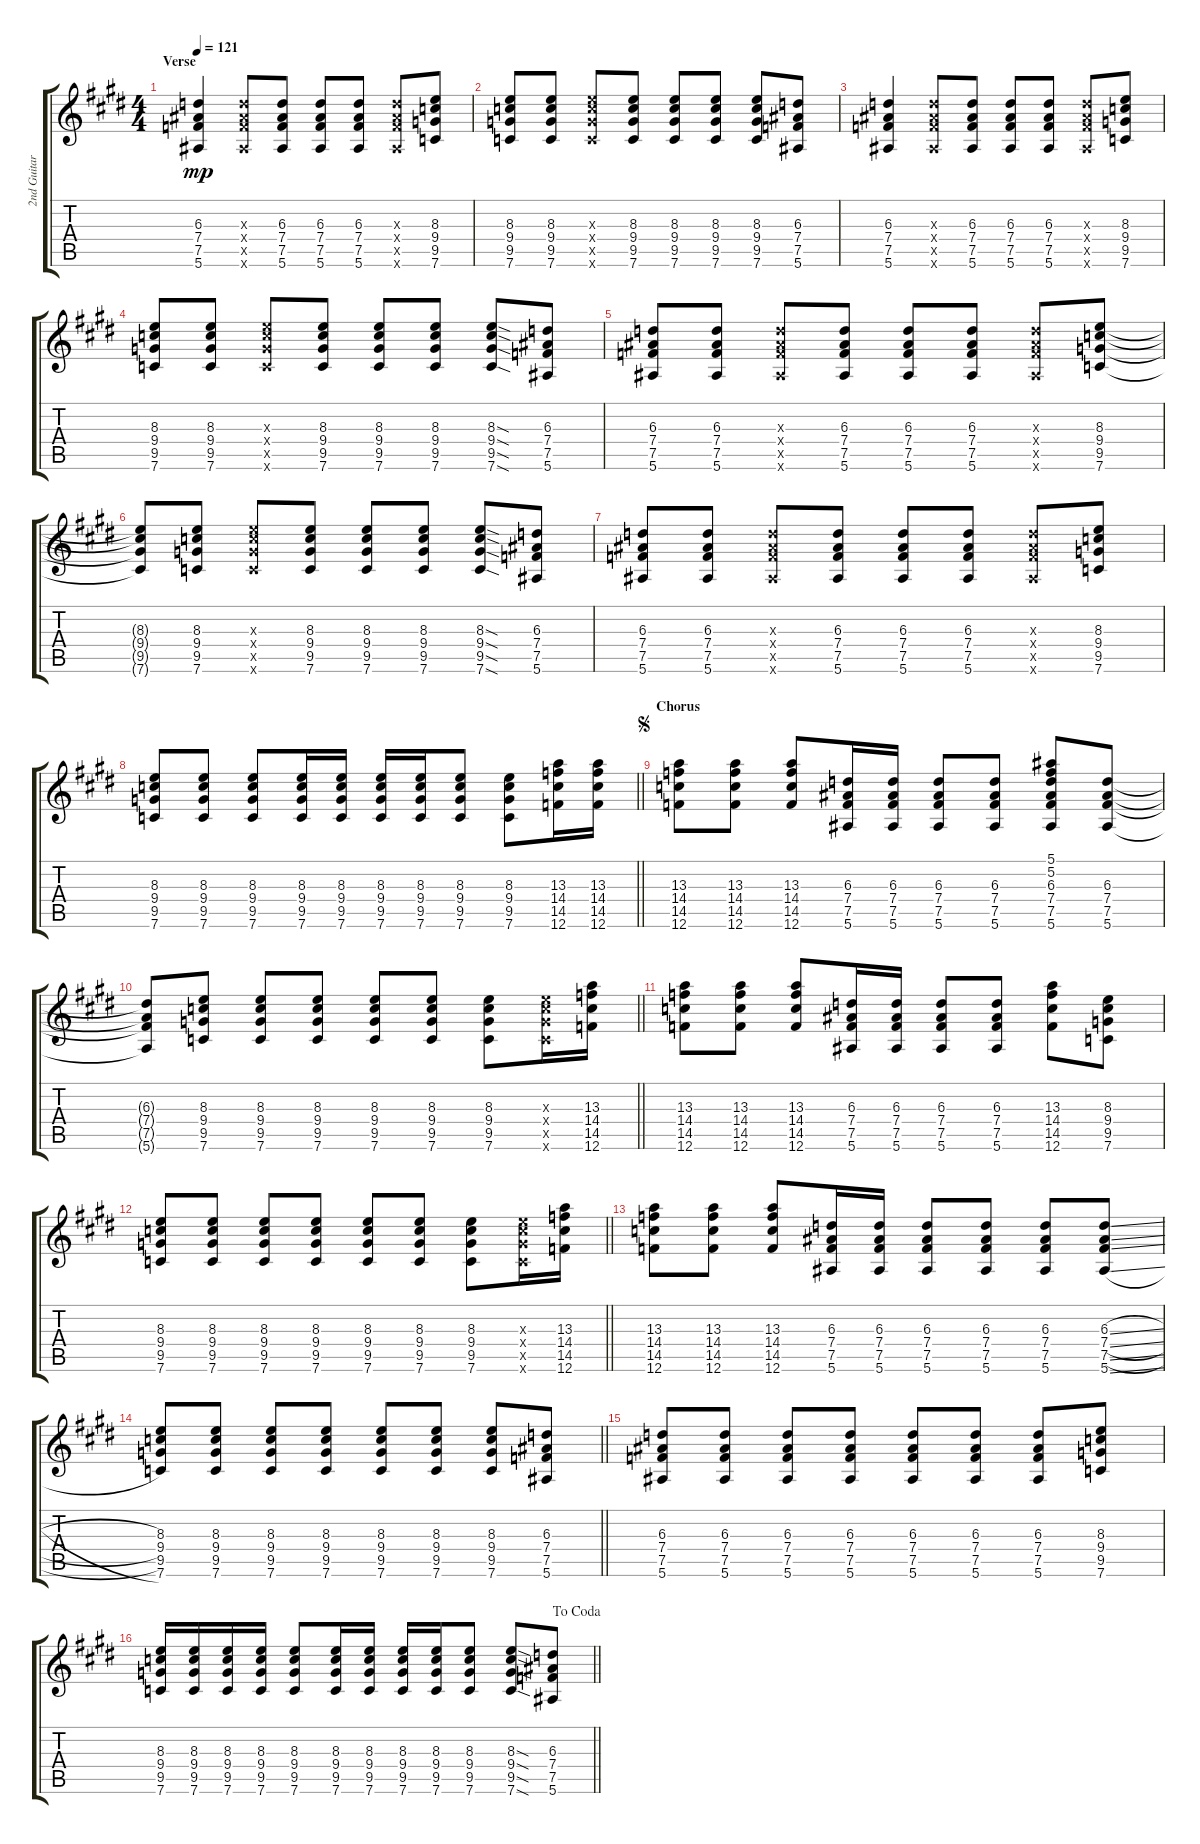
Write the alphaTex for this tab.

\track ("2nd Guitar - Bernard Albrecht" "2nd Guitar") {instrument distortionguitar}
\staff {score tabs}
\tuning (F4 C4 Ab3 Eb3 Bb2 F2) {hide}
\ts (4 4)
\section ("" "Verse")
\tempo 121
\clef g2
\ks c#minor
(6.3 7.4 7.5 5.6).4{dy mp} (6.3{x} 7.4{x} 7.5{x} 5.6{x}).8 (6.3 7.4 7.5 5.6).8 (6.3 7.4 7.5 5.6).8 (6.3 7.4 7.5 5.6).8 (6.3{x} 7.4{x} 7.5{x} 5.6{x}).8 (8.3 9.4 9.5 7.6).8 |
\ks e
(8.3 9.4 9.5 7.6).8 (8.3 9.4 9.5 7.6).8 (8.3{x} 9.4{x} 9.5{x} 7.6{x}).8 (8.3 9.4 9.5 7.6).8 (8.3 9.4 9.5 7.6).8 (8.3 9.4 9.5 7.6).8 (8.3 9.4 9.5 7.6).8 (6.3 7.4 7.5 5.6).8 |
\ks c#minor
(6.3 7.4 7.5 5.6).4 (6.3{x} 7.4{x} 7.5{x} 5.6{x}).8 (6.3 7.4 7.5 5.6).8 (6.3 7.4 7.5 5.6).8 (6.3 7.4 7.5 5.6).8 (6.3{x} 7.4{x} 7.5{x} 5.6{x}).8 (8.3 9.4 9.5 7.6).8 |
\ks e
(8.3 9.4 9.5 7.6).8 (8.3 9.4 9.5 7.6).8 (8.3{x} 9.4{x} 9.5{x} 7.6{x}).8 (8.3 9.4 9.5 7.6).8 (8.3 9.4 9.5 7.6).8 (8.3 9.4 9.5 7.6).8 (8.3{sod} 9.4{sod} 9.5{sod} 7.6{sod}).8 (6.3 7.4 7.5 5.6).8 |
\ks c#minor
(6.3 7.4 7.5 5.6).8 (6.3 7.4 7.5 5.6).8 (6.3{x} 7.4{x} 7.5{x} 5.6{x}).8 (6.3 7.4 7.5 5.6).8 (6.3 7.4 7.5 5.6).8 (6.3 7.4 7.5 5.6).8 (6.3{x} 7.4{x} 7.5{x} 5.6{x}).8 (8.3 9.4 9.5 7.6).8 |
\ks e
(8.3{t} 9.4{t} 9.5{t} 7.6{t}).8 (8.3 9.4 9.5 7.6).8 (8.3{x} 9.4{x} 9.5{x} 7.6{x}).8 (8.3 9.4 9.5 7.6).8 (8.3 9.4 9.5 7.6).8 (8.3 9.4 9.5 7.6).8 (8.3{sod} 9.4{sod} 9.5{sod} 7.6{sod}).8 (6.3 7.4 7.5 5.6).8 |
\ks c#minor
(6.3 7.4 7.5 5.6).8 (6.3 7.4 7.5 5.6).8 (6.3{x} 7.4{x} 7.5{x} 5.6{x}).8 (6.3 7.4 7.5 5.6).8 (6.3 7.4 7.5 5.6).8 (6.3 7.4 7.5 5.6).8 (6.3{x} 7.4{x} 7.5{x} 5.6{x}).8 (8.3 9.4 9.5 7.6).8 |
\barLineRight lightlight
\ks e
(8.3 9.4 9.5 7.6).8 (8.3 9.4 9.5 7.6).8 (8.3 9.4 9.5 7.6).8 (8.3 9.4 9.5 7.6).16 (8.3 9.4 9.5 7.6).16 (8.3 9.4 9.5 7.6).16 (8.3 9.4 9.5 7.6).16 (8.3 9.4 9.5 7.6).8 (8.3 9.4 9.5 7.6).8 (13.3 14.4 14.5 12.6).16 (13.3 14.4 14.5 12.6).16 |
\section ("" "Chorus")
\jump segno
(13.3 14.4 14.5 12.6).8 (13.3 14.4 14.5 12.6).8 (13.3 14.4 14.5 12.6).8 (6.3 7.4 7.5 5.6).16 (6.3 7.4 7.5 5.6).16 (6.3 7.4 7.5 5.6).8 (6.3 7.4 7.5 5.6).8 (5.1 5.2 6.3 7.4 7.5 5.6).8 (6.3 7.4 7.5 5.6).8 |
\barLineRight lightlight
\ks c#minor
(6.3{t} 7.4{t} 7.5{t} 5.6{t}).8 (8.3 9.4 9.5 7.6).8 (8.3 9.4 9.5 7.6).8 (8.3 9.4 9.5 7.6).8 (8.3 9.4 9.5 7.6).8 (8.3 9.4 9.5 7.6).8 (8.3 9.4 9.5 7.6).8 (8.3{x} 9.4{x} 9.5{x} 7.6{x}).16 (13.3 14.4 14.5 12.6).16 |
\ks e
(13.3 14.4 14.5 12.6).8 (13.3 14.4 14.5 12.6).8 (13.3 14.4 14.5 12.6).8 (6.3 7.4 7.5 5.6).16 (6.3 7.4 7.5 5.6).16 (6.3 7.4 7.5 5.6).8 (6.3 7.4 7.5 5.6).8 (13.3 14.4 14.5 12.6).8 (8.3 9.4 9.5 7.6).8 |
\barLineRight lightlight
\ks c#minor
(8.3 9.4 9.5 7.6).8 (8.3 9.4 9.5 7.6).8 (8.3 9.4 9.5 7.6).8 (8.3 9.4 9.5 7.6).8 (8.3 9.4 9.5 7.6).8 (8.3 9.4 9.5 7.6).8 (8.3 9.4 9.5 7.6).8 (8.3{x} 9.4{x} 9.5{x} 7.6{x}).16 (13.3 14.4 14.5 12.6).16 |
\ks e
(13.3 14.4 14.5 12.6).8 (13.3 14.4 14.5 12.6).8 (13.3 14.4 14.5 12.6).8 (6.3 7.4 7.5 5.6).16 (6.3 7.4 7.5 5.6).16 (6.3 7.4 7.5 5.6).8 (6.3 7.4 7.5 5.6).8 (6.3 7.4 7.5 5.6).8 (6.3{sl} 7.4{sl} 7.5{sl} 5.6{sl}).8 |
\barLineRight lightlight
\ks c#minor
(8.3 9.4 9.5 7.6).8 (8.3 9.4 9.5 7.6).8 (8.3 9.4 9.5 7.6).8 (8.3 9.4 9.5 7.6).8 (8.3 9.4 9.5 7.6).8 (8.3 9.4 9.5 7.6).8 (8.3 9.4 9.5 7.6).8 (6.3 7.4 7.5 5.6).8 |
\ks e
(6.3 7.4 7.5 5.6).8 (6.3 7.4 7.5 5.6).8 (6.3 7.4 7.5 5.6).8 (6.3 7.4 7.5 5.6).8 (6.3 7.4 7.5 5.6).8 (6.3 7.4 7.5 5.6).8 (6.3 7.4 7.5 5.6).8 (8.3 9.4 9.5 7.6).8 |
\jump dacoda
\barLineRight lightlight
\ks c#minor
(8.3 9.4 9.5 7.6).16 (8.3 9.4 9.5 7.6).16 (8.3 9.4 9.5 7.6).16 (8.3 9.4 9.5 7.6).16 (8.3 9.4 9.5 7.6).8 (8.3 9.4 9.5 7.6).16 (8.3 9.4 9.5 7.6).16 (8.3 9.4 9.5 7.6).16 (8.3 9.4 9.5 7.6).16 (8.3 9.4 9.5 7.6).8 (8.3{sod} 9.4{sod} 9.5{sod} 7.6{sod}).8 (6.3 7.4 7.5 5.6).8
